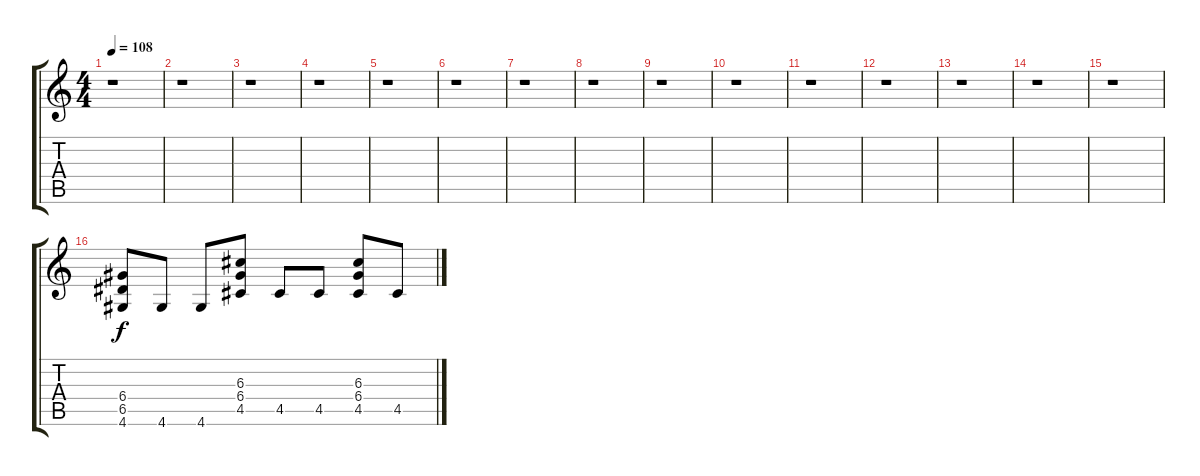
\track "" {instrument acousticguitarnylon}
\staff {score tabs}
\tuning (E4 B3 G3 D3 A2 E2) {hide}
\ts (4 4)
\tempo 108
\clef g2
\ks c
r.1{dy f} |
r.1 |
r.1 |
r.1 |
r.1 |
r.1 |
r.1 |
r.1 |
r.1 |
r.1 |
r.1 |
r.1 |
r.1 |
r.1 |
r.1 |
(6.4 6.5 4.6).8 4.6.8 4.6.8 (6.3 6.4 4.5).8 4.5.8 4.5.8 (6.3 6.4 4.5).8 4.5.8
